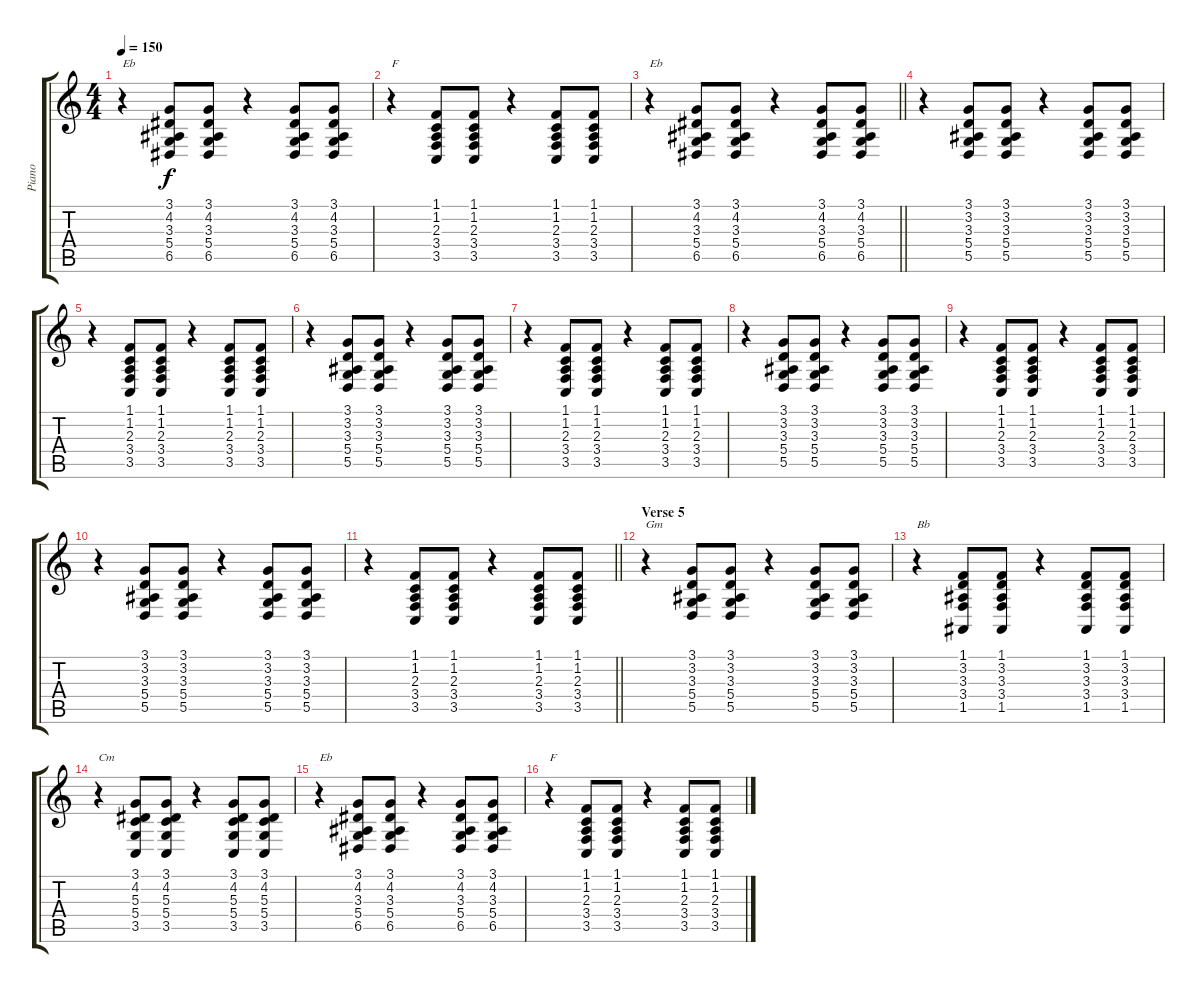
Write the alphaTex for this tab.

\track ("Piano" "Piano") {instrument acousticgrandpiano}
\staff {score tabs}
\tuning (E4 B3 G3 D3 A2 E2) {hide}
\ts (4 4)
\tempo 150
\clef g2
\ks c
r.4{txt "Eb" dy f} (3.1 4.2 3.3 5.4 6.5).8 (3.1 4.2 3.3 5.4 6.5).8 r.4 (3.1 4.2 3.3 5.4 6.5).8 (3.1 4.2 3.3 5.4 6.5).8 |
r.4{txt "F"} (1.1 1.2 2.3 3.4 3.5).8 (1.1 1.2 2.3 3.4 3.5).8 r.4 (1.1 1.2 2.3 3.4 3.5).8 (1.1 1.2 2.3 3.4 3.5).8 |
\barLineRight lightlight
r.4{txt "Eb"} (3.1 4.2 3.3 5.4 6.5).8 (3.1 4.2 3.3 5.4 6.5).8 r.4 (3.1 4.2 3.3 5.4 6.5).8 (3.1 4.2 3.3 5.4 6.5).8 |
\section ("" "")
r.4 (3.1 3.2 3.3 5.4 5.5).8 (3.1 3.2 3.3 5.4 5.5).8 r.4 (3.1 3.2 3.3 5.4 5.5).8 (3.1 3.2 3.3 5.4 5.5).8 |
r.4 (1.1 1.2 2.3 3.4 3.5).8 (1.1 1.2 2.3 3.4 3.5).8 r.4 (1.1 1.2 2.3 3.4 3.5).8 (1.1 1.2 2.3 3.4 3.5).8 |
r.4 (3.1 3.2 3.3 5.4 5.5).8 (3.1 3.2 3.3 5.4 5.5).8 r.4 (3.1 3.2 3.3 5.4 5.5).8 (3.1 3.2 3.3 5.4 5.5).8 |
r.4 (1.1 1.2 2.3 3.4 3.5).8 (1.1 1.2 2.3 3.4 3.5).8 r.4 (1.1 1.2 2.3 3.4 3.5).8 (1.1 1.2 2.3 3.4 3.5).8 |
r.4 (3.1 3.2 3.3 5.4 5.5).8 (3.1 3.2 3.3 5.4 5.5).8 r.4 (3.1 3.2 3.3 5.4 5.5).8 (3.1 3.2 3.3 5.4 5.5).8 |
r.4 (1.1 1.2 2.3 3.4 3.5).8 (1.1 1.2 2.3 3.4 3.5).8 r.4 (1.1 1.2 2.3 3.4 3.5).8 (1.1 1.2 2.3 3.4 3.5).8 |
r.4 (3.1 3.2 3.3 5.4 5.5).8 (3.1 3.2 3.3 5.4 5.5).8 r.4 (3.1 3.2 3.3 5.4 5.5).8 (3.1 3.2 3.3 5.4 5.5).8 |
\barLineRight lightlight
r.4 (1.1 1.2 2.3 3.4 3.5).8 (1.1 1.2 2.3 3.4 3.5).8 r.4 (1.1 1.2 2.3 3.4 3.5).8 (1.1 1.2 2.3 3.4 3.5).8 |
\section ("" "Verse 5")
r.4{txt "Gm"} (3.1 3.2 3.3 5.4 5.5).8 (3.1 3.2 3.3 5.4 5.5).8 r.4 (3.1 3.2 3.3 5.4 5.5).8 (3.1 3.2 3.3 5.4 5.5).8 |
r.4{txt "Bb"} (1.1 3.2 3.3 3.4 1.5).8 (1.1 3.2 3.3 3.4 1.5).8 r.4 (1.1 3.2 3.3 3.4 1.5).8 (1.1 3.2 3.3 3.4 1.5).8 |
r.4{txt "Cm"} (3.1 4.2 5.3 5.4 3.5).8 (3.1 4.2 5.3 5.4 3.5).8 r.4 (3.1 4.2 5.3 5.4 3.5).8 (3.1 4.2 5.3 5.4 3.5).8 |
r.4{txt "Eb"} (3.1 4.2 3.3 5.4 6.5).8 (3.1 4.2 3.3 5.4 6.5).8 r.4 (3.1 4.2 3.3 5.4 6.5).8 (3.1 4.2 3.3 5.4 6.5).8 |
r.4{txt "F"} (1.1 1.2 2.3 3.4 3.5).8 (1.1 1.2 2.3 3.4 3.5).8 r.4 (1.1 1.2 2.3 3.4 3.5).8 (1.1 1.2 2.3 3.4 3.5).8
